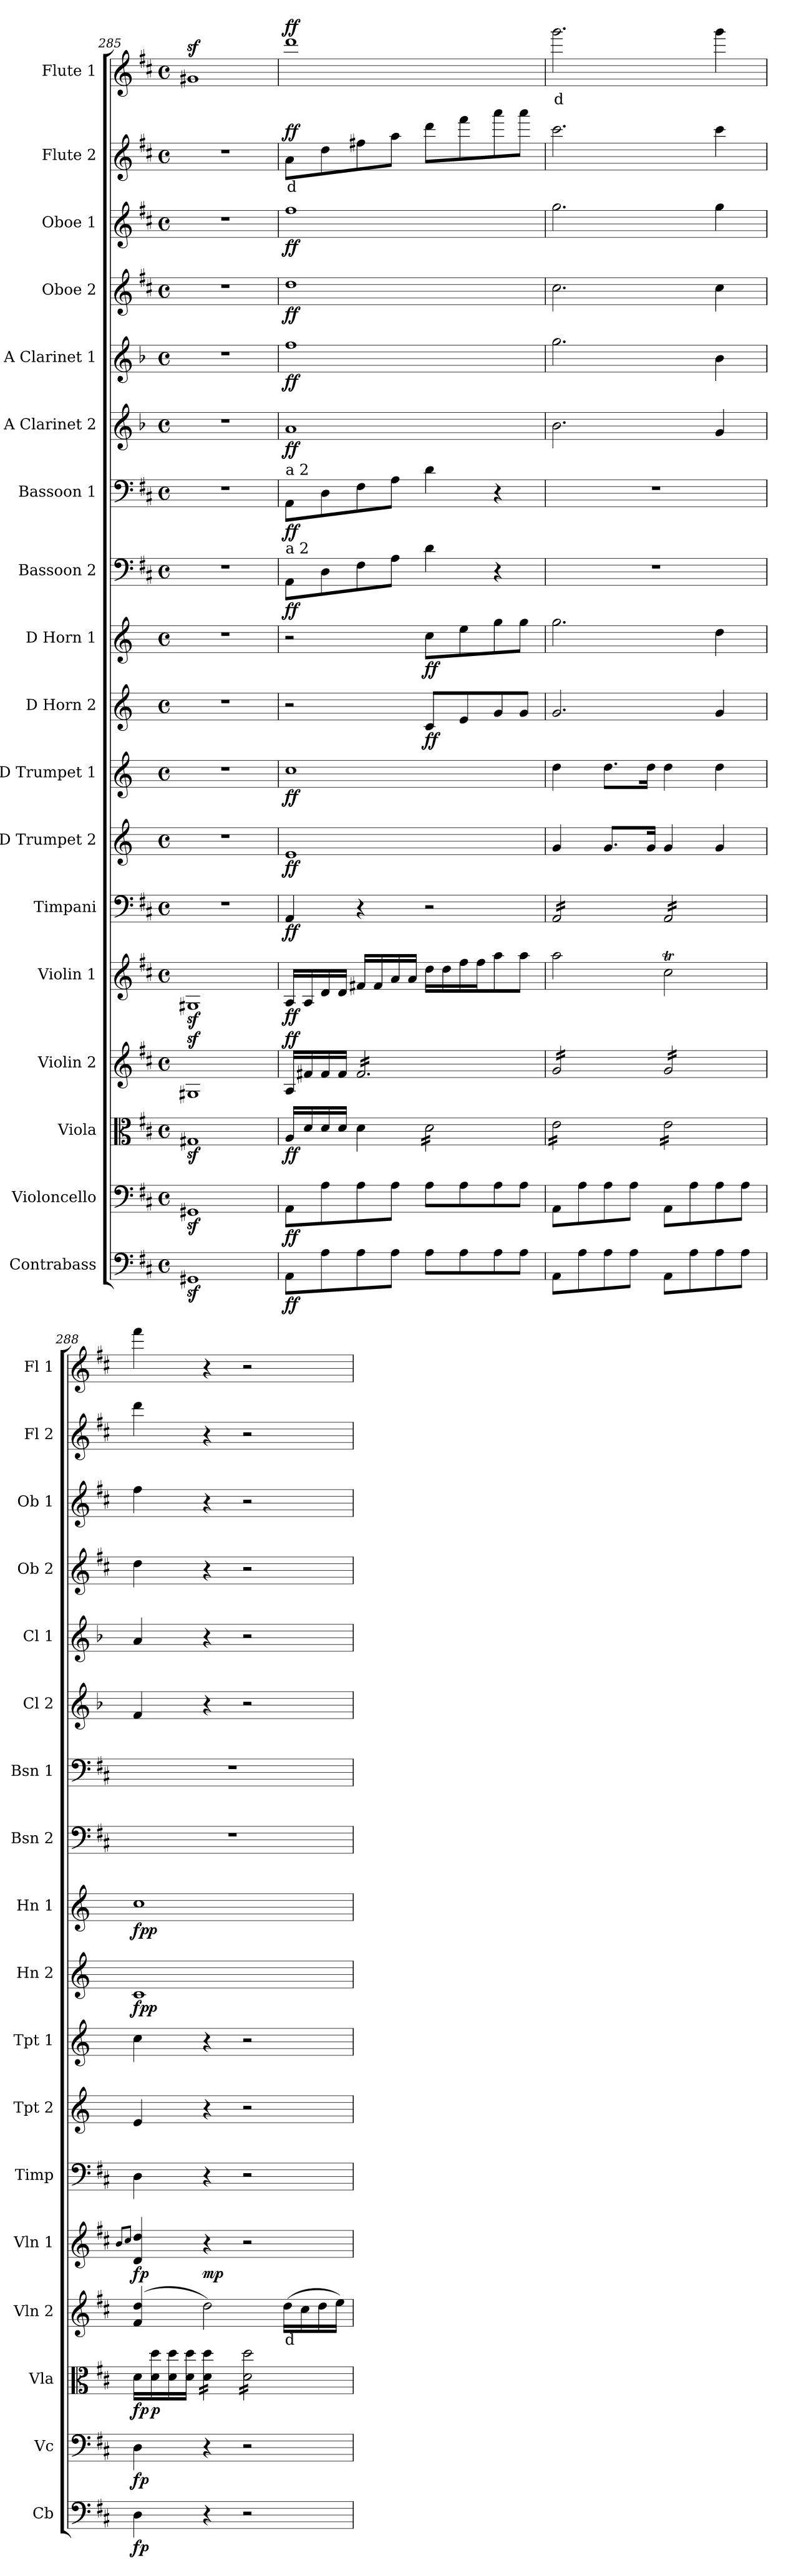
**kern	**dynam	**kern	**dynam	**kern	**dynam	**kern	**text	**dynam	**kern	**dynam	**kern	**dynam	**kern	**dynam	**kern	**dynam	**kern	**dynam	**kern	**dynam	**kern	**dynam	**kern	**dynam	**kern	**dynam	**kern	**dynam	**kern	**dynam	**kern	**dynam	**kern	**text	**dynam	**kern	**text	**dynam
*part18	*part18	*part17	*part17	*part16	*part16	*part15	*part15	*part15	*part14	*part14	*part13	*part13	*part12	*part12	*part11	*part11	*part10	*part10	*part9	*part9	*part8	*part8	*part7	*part7	*part6	*part6	*part5	*part5	*part4	*part4	*part3	*part3	*part2	*part2	*part2	*part1	*part1	*part1
*staff18	*staff18	*staff17	*staff17	*staff16	*staff16	*staff15	*staff15	*staff15	*staff14	*staff14	*staff13	*staff13	*staff12	*staff12	*staff11	*staff11	*staff10	*staff10	*staff9	*staff9	*staff8	*staff8	*staff7	*staff7	*staff6	*staff6	*staff5	*staff5	*staff4	*staff4	*staff3	*staff3	*staff2	*staff2	*staff2	*staff1	*staff1	*staff1
*I"Contrabass	*	*I"Violoncello	*	*I"Viola	*	*I"Violin 2	*	*	*I"Violin 1	*	*I"Timpani	*	*I"D Trumpet 2	*	*I"D Trumpet 1	*	*I"D Horn 2	*	*I"D Horn 1	*	*I"Bassoon 2	*	*I"Bassoon 1	*	*I"A Clarinet 2	*	*I"A Clarinet 1	*	*I"Oboe 2	*	*I"Oboe 1	*	*I"Flute 2	*	*	*I"Flute 1	*	*
*I'Cb	*	*I'Vc	*	*I'Vla	*	*I'Vln 2	*	*	*I'Vln 1	*	*I'Timp	*	*I'Tpt 2	*	*I'Tpt 1	*	*I'Hn 2	*	*I'Hn 1	*	*I'Bsn 2	*	*I'Bsn 1	*	*I'Cl 2	*	*I'Cl 1	*	*I'Ob 2	*	*I'Ob 1	*	*I'Fl 2	*	*	*I'Fl 1	*	*
!!LO:PB:g=z
*clefF4	*	*clefF4	*	*clefC3	*	*clefG2	*	*	*clefG2	*	*clefF4	*	*clefG2	*	*clefG2	*	*clefG2	*	*clefG2	*	*clefF4	*	*clefF4	*	*clefG2	*	*clefG2	*	*clefG2	*	*clefG2	*	*clefG2	*	*	*clefG2	*	*
*ITrd7c12	*	*	*	*	*	*	*	*	*	*	*	*	*ITrd-1c-2	*	*ITrd-1c-2	*	*ITrd6c10	*	*ITrd6c10	*	*	*	*	*	*ITrd2c3	*	*ITrd2c3	*	*	*	*	*	*	*	*	*	*	*
*k[f#c#]	*	*k[f#c#]	*	*k[f#c#]	*	*k[f#c#]	*	*	*k[f#c#]	*	*k[f#c#]	*	*k[f#c#]	*	*k[f#c#]	*	*k[f#c#]	*	*k[f#c#]	*	*k[f#c#]	*	*k[f#c#]	*	*k[f#c#]	*	*k[f#c#]	*	*k[f#c#]	*	*k[f#c#]	*	*k[f#c#]	*	*	*k[f#c#]	*	*
*M4/4	*	*M4/4	*	*M4/4	*	*M4/4	*	*	*M4/4	*	*M4/4	*	*M4/4	*	*M4/4	*	*M4/4	*	*M4/4	*	*M4/4	*	*M4/4	*	*M4/4	*	*M4/4	*	*M4/4	*	*M4/4	*	*M4/4	*	*	*M4/4	*	*
*met(c)	*	*met(c)	*	*met(c)	*	*met(c)	*	*	*met(c)	*	*met(c)	*	*met(c)	*	*met(c)	*	*met(c)	*	*met(c)	*	*met(c)	*	*met(c)	*	*met(c)	*	*met(c)	*	*met(c)	*	*met(c)	*	*met(c)	*	*	*met(c)	*	*
=285	=285	=285	=285	=285	=285	=285	=285	=285	=285	=285	=285	=285	=285	=285	=285	=285	=285	=285	=285	=285	=285	=285	=285	=285	=285	=285	=285	=285	=285	=285	=285	=285	=285	=285	=285	=285	=285	=285
1GGG#Xz<	.	1GG#Xz<	.	1G#Xz<	.	1G#Xz<	.	.	1G#Xz<	.	1r	.	1r	.	1r	.	1r	.	1r	.	1r	.	1r	.	1r	.	1r	.	1r	.	1r	.	1r	.	.	1g#Xz<	.	.
=286	=286	=286	=286	=286	=286	=286	=286	=286	=286	=286	=286	=286	=286	=286	=286	=286	=286	=286	=286	=286	=286	=286	=286	=286	=286	=286	=286	=286	=286	=286	=286	=286	=286	=286	=286	=286	=286	=286
!	!	!	!	!	!	!	!	!	!	!	!	!	!	!	!	!	!	!	!	!	!	!	!LO:TX:a:t=a 2	!	!	!	!	!	!	!	!	!	!	!	!	!	!	!
!	!	!	!	!	!	!	!	!	!	!	!	!	!	!	!	!	!	!	!	!	!LO:TX:a:t=a 2	!	!	!	!	!	!	!	!	!	!	!	!	!	!	!	!	!
!	!LO:DY:b	!	!LO:DY:b	!	!LO:DY:b	!	!	!LO:DY:b	!	!LO:DY:b	!	!LO:DY:b	!	!LO:DY:b	!	!LO:DY:b	!	!	!	!	!	!LO:DY:b	!	!LO:DY:b	!	!LO:DY:b	!	!LO:DY:b	!	!LO:DY:b	!	!LO:DY:b	!	!LO:LY:b:color=#FF0000	!LO:DY:b	!	!	!LO:DY:b
8AAA\L	ff	8AA\L	ff	16A/LL	ff	16A/LL	.	ff	16A/LL	ff	4AA/	ff	1f#	ff	1dd	ff	2r	.	2r	.	8AA\L	ff	8AA\L	ff	1f#	ff	1dd	ff	1dd	ff	1ff#	ff	8a\L	d	ff	1ddd	.	ff
.	.	.	.	16d/	.	16f#X/	.	.	16A/	.	.	.	.	.	.	.	.	.	.	.	.	.	.	.	.	.	.	.	.	.	.	.	.	.	.	.	.	.
8AA\	.	8A\	.	16d/	.	16f#/	.	.	16d/	.	.	.	.	.	.	.	.	.	.	.	8D\	.	8D\	.	.	.	.	.	.	.	.	.	8dd\	.	.	.	.	.
.	.	.	.	16d/JJ	.	16f#/JJ	.	.	16d/JJ	.	.	.	.	.	.	.	.	.	.	.	.	.	.	.	.	.	.	.	.	.	.	.	.	.	.	.	.	.
*	*	*	*	*	*	*tremolo	*	*	*	*	*	*	*	*	*	*	*	*	*	*	*	*	*	*	*	*	*	*	*	*	*	*	*	*	*	*	*	*
8AA\	.	8A\	.	4d\	.	16f#/LL	.	.	16f#X/LL	.	4r	.	.	.	.	.	.	.	.	.	8F#\	.	8F#\	.	.	.	.	.	.	.	.	.	8ff#X\	.	.	.	.	.
.	.	.	.	.	.	16f#/	.	.	16f#/	.	.	.	.	.	.	.	.	.	.	.	.	.	.	.	.	.	.	.	.	.	.	.	.	.	.	.	.	.
8AA\J	.	8A\J	.	.	.	16f#/	.	.	16a/	.	.	.	.	.	.	.	.	.	.	.	8A\J	.	8A\J	.	.	.	.	.	.	.	.	.	8aa\J	.	.	.	.	.
.	.	.	.	.	.	16f#/	.	.	16a/JJ	.	.	.	.	.	.	.	.	.	.	.	.	.	.	.	.	.	.	.	.	.	.	.	.	.	.	.	.	.
!	!	!	!	!	!	!	!	!	!	!	!	!	!	!	!	!	!	!LO:DY:b	!	!LO:DY:b	!	!	!	!	!	!	!	!	!	!	!	!	!	!	!	!	!	!
*	*	*	*	*tremolo	*	*	*	*	*	*	*	*	*	*	*	*	*	*	*	*	*	*	*	*	*	*	*	*	*	*	*	*	*	*	*	*	*	*
8AA\L	.	8A\L	.	16d\LL	.	16f#/	.	.	16dd\LL	.	2r	.	.	.	.	.	8D/L	ff	8d\L	ff	4d\	.	4d\	.	.	.	.	.	.	.	.	.	8ddd\L	.	.	.	.	.
.	.	.	.	16d\	.	16f#/	.	.	16dd\	.	.	.	.	.	.	.	.	.	.	.	.	.	.	.	.	.	.	.	.	.	.	.	.	.	.	.	.	.
8AA\	.	8A\	.	16d\	.	16f#/	.	.	16ff#\	.	.	.	.	.	.	.	8F#/	.	8f#\	.	.	.	.	.	.	.	.	.	.	.	.	.	8fff#\	.	.	.	.	.
.	.	.	.	16d\	.	16f#/	.	.	16ff#\J	.	.	.	.	.	.	.	.	.	.	.	.	.	.	.	.	.	.	.	.	.	.	.	.	.	.	.	.	.
8AA\	.	8A\	.	16d\	.	16f#/	.	.	8aa\	.	.	.	.	.	.	.	8A/	.	8a\	.	4r	.	4r	.	.	.	.	.	.	.	.	.	8aaa\	.	.	.	.	.
.	.	.	.	16d\	.	16f#/	.	.	.	.	.	.	.	.	.	.	.	.	.	.	.	.	.	.	.	.	.	.	.	.	.	.	.	.	.	.	.	.
8AA\J	.	8A\J	.	16d\	.	16f#/	.	.	8aa\J	.	.	.	.	.	.	.	8A/J	.	8a\J	.	.	.	.	.	.	.	.	.	.	.	.	.	8aaa\J	.	.	.	.	.
.	.	.	.	16d\JJ	.	16f#/JJ	.	.	.	.	.	.	.	.	.	.	.	.	.	.	.	.	.	.	.	.	.	.	.	.	.	.	.	.	.	.	.	.
=287	=287	=287	=287	=287	=287	=287	=287	=287	=287	=287	=287	=287	=287	=287	=287	=287	=287	=287	=287	=287	=287	=287	=287	=287	=287	=287	=287	=287	=287	=287	=287	=287	=287	=287	=287	=287	=287	=287
!	!	!	!	!	!	!	!	!	!	!	!	!	!	!	!	!	!	!	!	!	!	!	!	!	!	!	!	!	!	!	!	!	!	!	!	!	!LO:LY:b:color=#FF0000	!
*	*	*	*	*	*	*	*	*	*	*	*tremolo	*	*	*	*	*	*	*	*	*	*	*	*	*	*	*	*	*	*	*	*	*	*	*	*	*	*	*
8AAA\L	.	8AA\L	.	16e\LL	.	16g/LL	.	.	2aa\	.	16AA/LL	.	4a/	.	4ee\	.	2.A/	.	2.a\	.	1r	.	1r	.	2.g\	.	2.ee\	.	2.cc#\	.	2.gg\	.	2.ccc#\	.	.	2.ggg\	d	.
.	.	.	.	16e\	.	16g/	.	.	.	.	16AA/	.	.	.	.	.	.	.	.	.	.	.	.	.	.	.	.	.	.	.	.	.	.	.	.	.	.	.
8AA\	.	8A\	.	16e\	.	16g/	.	.	.	.	16AA/	.	.	.	.	.	.	.	.	.	.	.	.	.	.	.	.	.	.	.	.	.	.	.	.	.	.	.
.	.	.	.	16e\	.	16g/	.	.	.	.	16AA/	.	.	.	.	.	.	.	.	.	.	.	.	.	.	.	.	.	.	.	.	.	.	.	.	.	.	.
8AA\	.	8A\	.	16e\	.	16g/	.	.	.	.	16AA/	.	8.a/L	.	8.ee\L	.	.	.	.	.	.	.	.	.	.	.	.	.	.	.	.	.	.	.	.	.	.	.
.	.	.	.	16e\	.	16g/	.	.	.	.	16AA/	.	.	.	.	.	.	.	.	.	.	.	.	.	.	.	.	.	.	.	.	.	.	.	.	.	.	.
8AA\J	.	8A\J	.	16e\	.	16g/	.	.	.	.	16AA/	.	.	.	.	.	.	.	.	.	.	.	.	.	.	.	.	.	.	.	.	.	.	.	.	.	.	.
.	.	.	.	16e\JJ	.	16g/JJ	.	.	.	.	16AA/JJ	.	16a/Jk	.	16ee\Jk	.	.	.	.	.	.	.	.	.	.	.	.	.	.	.	.	.	.	.	.	.	.	.
8AAA\L	.	8AA\L	.	16e\LL	.	16g/LL	.	.	2cc#t\	.	16AA/LL	.	4a/	.	4ee\	.	.	.	.	.	.	.	.	.	.	.	.	.	.	.	.	.	.	.	.	.	.	.
.	.	.	.	16e\	.	16g/	.	.	.	.	16AA/	.	.	.	.	.	.	.	.	.	.	.	.	.	.	.	.	.	.	.	.	.	.	.	.	.	.	.
8AA\	.	8A\	.	16e\	.	16g/	.	.	.	.	16AA/	.	.	.	.	.	.	.	.	.	.	.	.	.	.	.	.	.	.	.	.	.	.	.	.	.	.	.
.	.	.	.	16e\	.	16g/	.	.	.	.	16AA/	.	.	.	.	.	.	.	.	.	.	.	.	.	.	.	.	.	.	.	.	.	.	.	.	.	.	.
8AA\	.	8A\	.	16e\	.	16g/	.	.	.	.	16AA/	.	4a/	.	4ee\	.	4A/	.	4e\	.	.	.	.	.	4e/	.	4g\	.	4cc#\	.	4gg\	.	4ccc#\	.	.	4ggg\	.	.
.	.	.	.	16e\	.	16g/	.	.	.	.	16AA/	.	.	.	.	.	.	.	.	.	.	.	.	.	.	.	.	.	.	.	.	.	.	.	.	.	.	.
8AA\J	.	8A\J	.	16e\	.	16g/	.	.	.	.	16AA/	.	.	.	.	.	.	.	.	.	.	.	.	.	.	.	.	.	.	.	.	.	.	.	.	.	.	.
.	.	.	.	16e\JJ	.	16g/JJ	.	.	.	.	16AA/JJ	.	.	.	.	.	.	.	.	.	.	.	.	.	.	.	.	.	.	.	.	.	.	.	.	.	.	.
*	*	*	*	*	*	*	*	*	*	*	*Xtremolo	*	*	*	*	*	*	*	*	*	*	*	*	*	*	*	*	*	*	*	*	*	*	*	*	*	*	*
*	*	*	*	*	*	*Xtremolo	*	*	*	*	*	*	*	*	*	*	*	*	*	*	*	*	*	*	*	*	*	*	*	*	*	*	*	*	*	*	*	*
*	*	*	*	*Xtremolo	*	*	*	*	*	*	*	*	*	*	*	*	*	*	*	*	*	*	*	*	*	*	*	*	*	*	*	*	*	*	*	*	*	*
=288	=288	=288	=288	=288	=288	=288	=288	=288	=288	=288	=288	=288	=288	=288	=288	=288	=288	=288	=288	=288	=288	=288	=288	=288	=288	=288	=288	=288	=288	=288	=288	=288	=288	=288	=288	=288	=288	=288
.	.	.	.	.	.	.	.	.	8qb/L	.	.	.	.	.	.	.	.	.	.	.	.	.	.	.	.	.	.	.	.	.	.	.	.	.	.	.	.	.
.	.	.	.	.	.	.	.	.	8qcc#/J	.	.	.	.	.	.	.	.	.	.	.	.	.	.	.	.	.	.	.	.	.	.	.	.	.	.	.	.	.
!	!LO:DY:b	!	!LO:DY:b	!	!LO:DY:b	!	!	!LO:DY:b	!	!	!	!	!	!	!	!	!	!LO:DY:b	!	!	!	!	!	!	!	!	!	!	!	!	!	!	!	!	!	!	!	!
!	!	!	!	!	!	!	!	!	!	!	!	!	!	!	!	!	!	!LO:DY:n=1:b	!	!LO:DY:b	!	!	!	!	!	!	!	!	!	!	!	!	!	!	!	!	!	!
!	!	!	!	!	!	!	!	!	!	!	!	!	!	!	!	!	!	!	!	!LO:DY:n=1:b	!	!	!	!	!	!	!	!	!	!	!	!	!	!	!	!	!	!
4DD\	fp	4D\	fp	16d\LL	fp	(4f#/ 4dd/	.	fp	4d/ 4dd/	.	4D\	.	4f#/	.	4dd\	.	1D	fp p	1d	fp p	1r	.	1r	.	4d/	.	4f#/	.	4dd\	.	4ff#\	.	4ddd\	.	.	4fff#\	.	.
!	!	!	!	!	!LO:DY:b	!	!	!	!	!	!	!	!	!	!	!	!	!	!	!	!	!	!	!	!	!	!	!	!	!	!	!	!	!	!	!	!	!
.	.	.	.	16d\ 16dd\	p	.	.	.	.	.	.	.	.	.	.	.	.	.	.	.	.	.	.	.	.	.	.	.	.	.	.	.	.	.	.	.	.	.
.	.	.	.	16d\ 16dd\	.	.	.	.	.	.	.	.	.	.	.	.	.	.	.	.	.	.	.	.	.	.	.	.	.	.	.	.	.	.	.	.	.	.
.	.	.	.	16d\ 16dd\JJ	.	.	.	.	.	.	.	.	.	.	.	.	.	.	.	.	.	.	.	.	.	.	.	.	.	.	.	.	.	.	.	.	.	.
!	!	!	!	!	!	!	!	!LO:DY:b	!	!	!	!	!	!	!	!	!	!	!	!	!	!	!	!	!	!	!	!	!	!	!	!	!	!	!	!	!	!
*	*	*	*	*tremolo	*	*	*	*	*	*	*	*	*	*	*	*	*	*	*	*	*	*	*	*	*	*	*	*	*	*	*	*	*	*	*	*	*	*
4r	.	4r	.	16d\ 16dd\LL	.	2dd\)	.	mp	4r	.	4r	.	4r	.	4r	.	.	.	.	.	.	.	.	.	4r	.	4r	.	4r	.	4r	.	4r	.	.	4r	.	.
.	.	.	.	16d\ 16dd\	.	.	.	.	.	.	.	.	.	.	.	.	.	.	.	.	.	.	.	.	.	.	.	.	.	.	.	.	.	.	.	.	.	.
.	.	.	.	16d\ 16dd\	.	.	.	.	.	.	.	.	.	.	.	.	.	.	.	.	.	.	.	.	.	.	.	.	.	.	.	.	.	.	.	.	.	.
.	.	.	.	16d\ 16dd\JJ	.	.	.	.	.	.	.	.	.	.	.	.	.	.	.	.	.	.	.	.	.	.	.	.	.	.	.	.	.	.	.	.	.	.
2r	.	2r	.	16d\ 16dd\LL	.	.	.	.	2r	.	2r	.	2r	.	2r	.	.	.	.	.	.	.	.	.	2r	.	2r	.	2r	.	2r	.	2r	.	.	2r	.	.
.	.	.	.	16d\ 16dd\	.	.	.	.	.	.	.	.	.	.	.	.	.	.	.	.	.	.	.	.	.	.	.	.	.	.	.	.	.	.	.	.	.	.
.	.	.	.	16d\ 16dd\	.	.	.	.	.	.	.	.	.	.	.	.	.	.	.	.	.	.	.	.	.	.	.	.	.	.	.	.	.	.	.	.	.	.
.	.	.	.	16d\ 16dd\	.	.	.	.	.	.	.	.	.	.	.	.	.	.	.	.	.	.	.	.	.	.	.	.	.	.	.	.	.	.	.	.	.	.
!	!	!	!	!	!	!	!LO:LY:b:color=#FF0000	!	!	!	!	!	!	!	!	!	!	!	!	!	!	!	!	!	!	!	!	!	!	!	!	!	!	!	!	!	!	!
.	.	.	.	16d\ 16dd\	.	(16dd\LL	d	.	.	.	.	.	.	.	.	.	.	.	.	.	.	.	.	.	.	.	.	.	.	.	.	.	.	.	.	.	.	.
.	.	.	.	16d\ 16dd\	.	16cc#\	.	.	.	.	.	.	.	.	.	.	.	.	.	.	.	.	.	.	.	.	.	.	.	.	.	.	.	.	.	.	.	.
.	.	.	.	16d\ 16dd\	.	16dd\	.	.	.	.	.	.	.	.	.	.	.	.	.	.	.	.	.	.	.	.	.	.	.	.	.	.	.	.	.	.	.	.
.	.	.	.	16d\ 16dd\JJ	.	16ee\JJ)	.	.	.	.	.	.	.	.	.	.	.	.	.	.	.	.	.	.	.	.	.	.	.	.	.	.	.	.	.	.	.	.
*	*	*	*	*Xtremolo	*	*	*	*	*	*	*	*	*	*	*	*	*	*	*	*	*	*	*	*	*	*	*	*	*	*	*	*	*	*	*	*	*	*
=	=	=	=	=	=	=	=	=	=	=	=	=	=	=	=	=	=	=	=	=	=	=	=	=	=	=	=	=	=	=	=	=	=	=	=	=	=	=
*-	*-	*-	*-	*-	*-	*-	*-	*-	*-	*-	*-	*-	*-	*-	*-	*-	*-	*-	*-	*-	*-	*-	*-	*-	*-	*-	*-	*-	*-	*-	*-	*-	*-	*-	*-	*-	*-	*-
